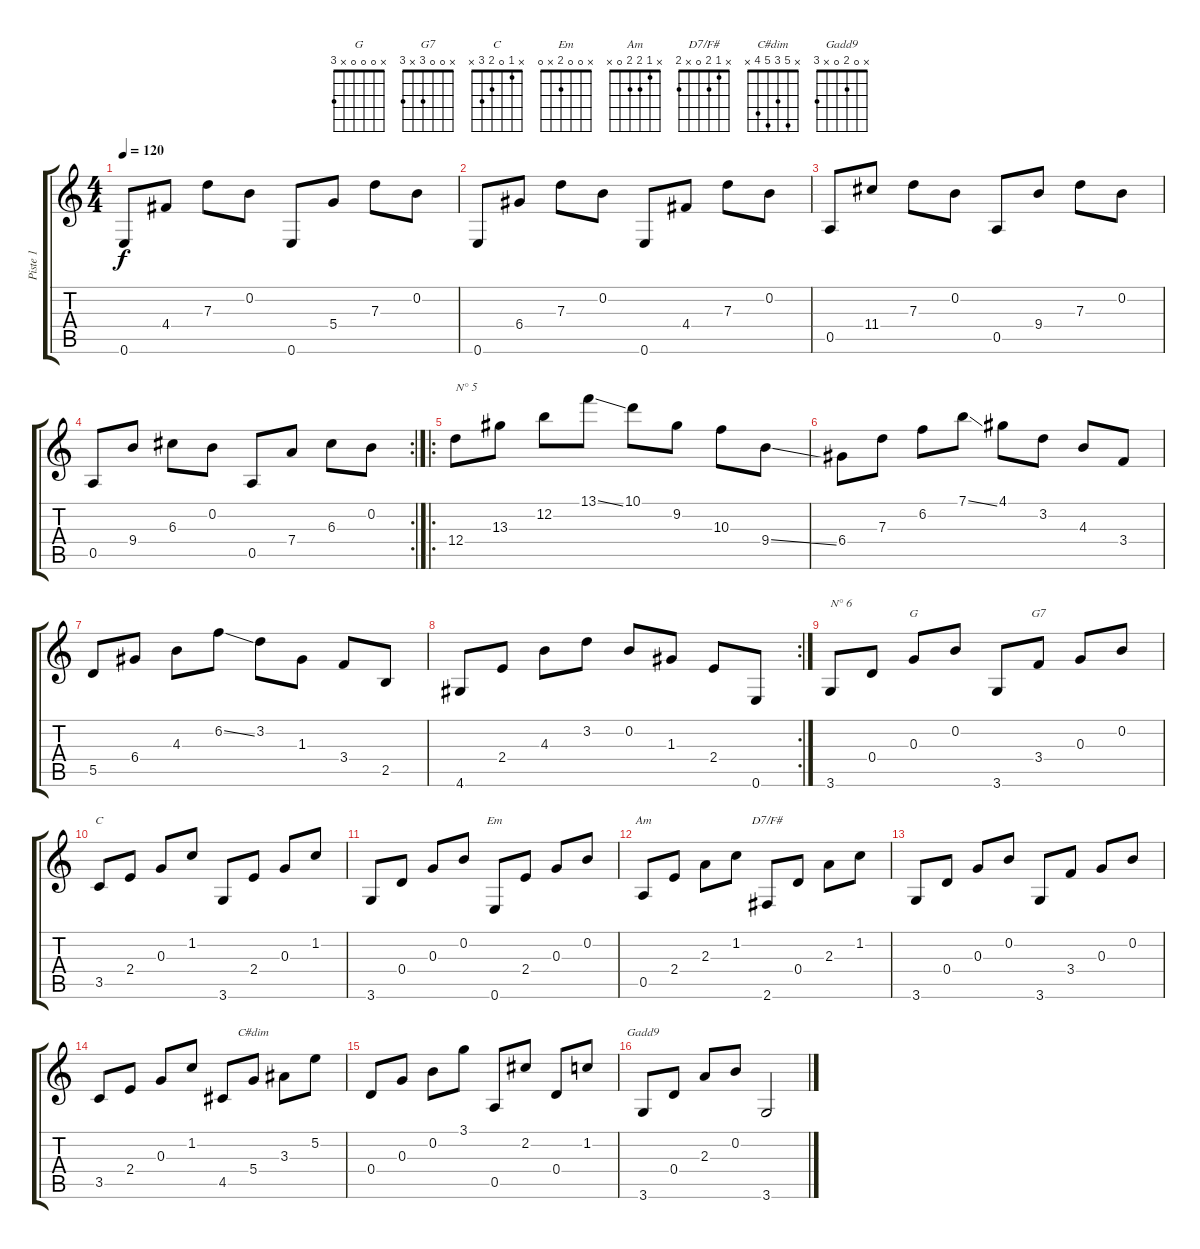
\track ("Piste 1" "Piste 1") {instrument acousticguitarnylon}
\staff {score tabs}
\tuning (E4 B3 G3 D3 A2 E2) {hide}
\chord ("G" x 0 0 0 x 3)
\chord ("G7" x 0 0 3 x 3)
\chord ("C" x 1 0 2 3 x)
\chord ("Em" x 0 0 2 x 0)
\chord ("Am" x 1 2 2 0 x)
\chord ("D7/F#" x 1 2 0 x 2)
\chord ("C#dim" x 5 3 5 4 x)
\chord ("Gadd9" x 0 2 0 x 3)
\ts (4 4)
\tempo 120
\clef g2
\ks c
0.6.8{dy f} 4.4.8 7.3.8 0.2.8 0.6.8 5.4.8 7.3.8 0.2.8 |
0.6.8 6.4.8 7.3.8 0.2.8 0.6.8 4.4.8 7.3.8 0.2.8 |
0.5.8 11.4.8 7.3.8 0.2.8 0.5.8 9.4.8 7.3.8 0.2.8 |
\rc 2
0.5.8 9.4.8 6.3.8 0.2.8 0.5.8 7.4.8 6.3.8 0.2.8 |
\ro
12.4.8{txt "N° 5"} 13.3.8 12.2.8 13.1{ss}.8 10.1.8 9.2.8 10.3.8 9.4{ss}.8 |
6.4.8 7.3.8 6.2.8 7.1{ss}.8 4.1.8 3.2.8 4.3.8 3.4.8 |
5.5.8 6.4.8 4.3.8 6.2{ss}.8 3.2.8 1.3.8 3.4.8 2.5.8 |
\rc 2
4.6.8 2.4.8 4.3.8 3.2.8 0.2.8 1.3.8 2.4.8 0.6.8 |
3.6.8{txt "N° 6"} 0.4.8 0.3.8{ch "G"} 0.2.8 3.6.8 3.4.8{ch "G7"} 0.3.8 0.2.8 |
3.5.8{ch "C"} 2.4.8 0.3.8 1.2.8 3.6.8 2.4.8 0.3.8 1.2.8 |
3.6.8 0.4.8 0.3.8 0.2.8 0.6.8{ch "Em"} 2.4.8 0.3.8 0.2.8 |
0.5.8{ch "Am"} 2.4.8 2.3.8 1.2.8 2.6.8{ch "D7/F#"} 0.4.8 2.3.8 1.2.8 |
3.6.8 0.4.8 0.3.8 0.2.8 3.6.8 3.4.8 0.3.8 0.2.8 |
3.5.8 2.4.8 0.3.8 1.2.8 4.5.8 5.4.8{ch "C#dim"} 3.3.8 5.2.8 |
0.4.8 0.3.8 0.2.8 3.1.8 0.5.8 2.2.8 0.4.8 1.2.8 |
3.6.8{ch "Gadd9"} 0.4.8 2.3.8 0.2.8 3.6.2
